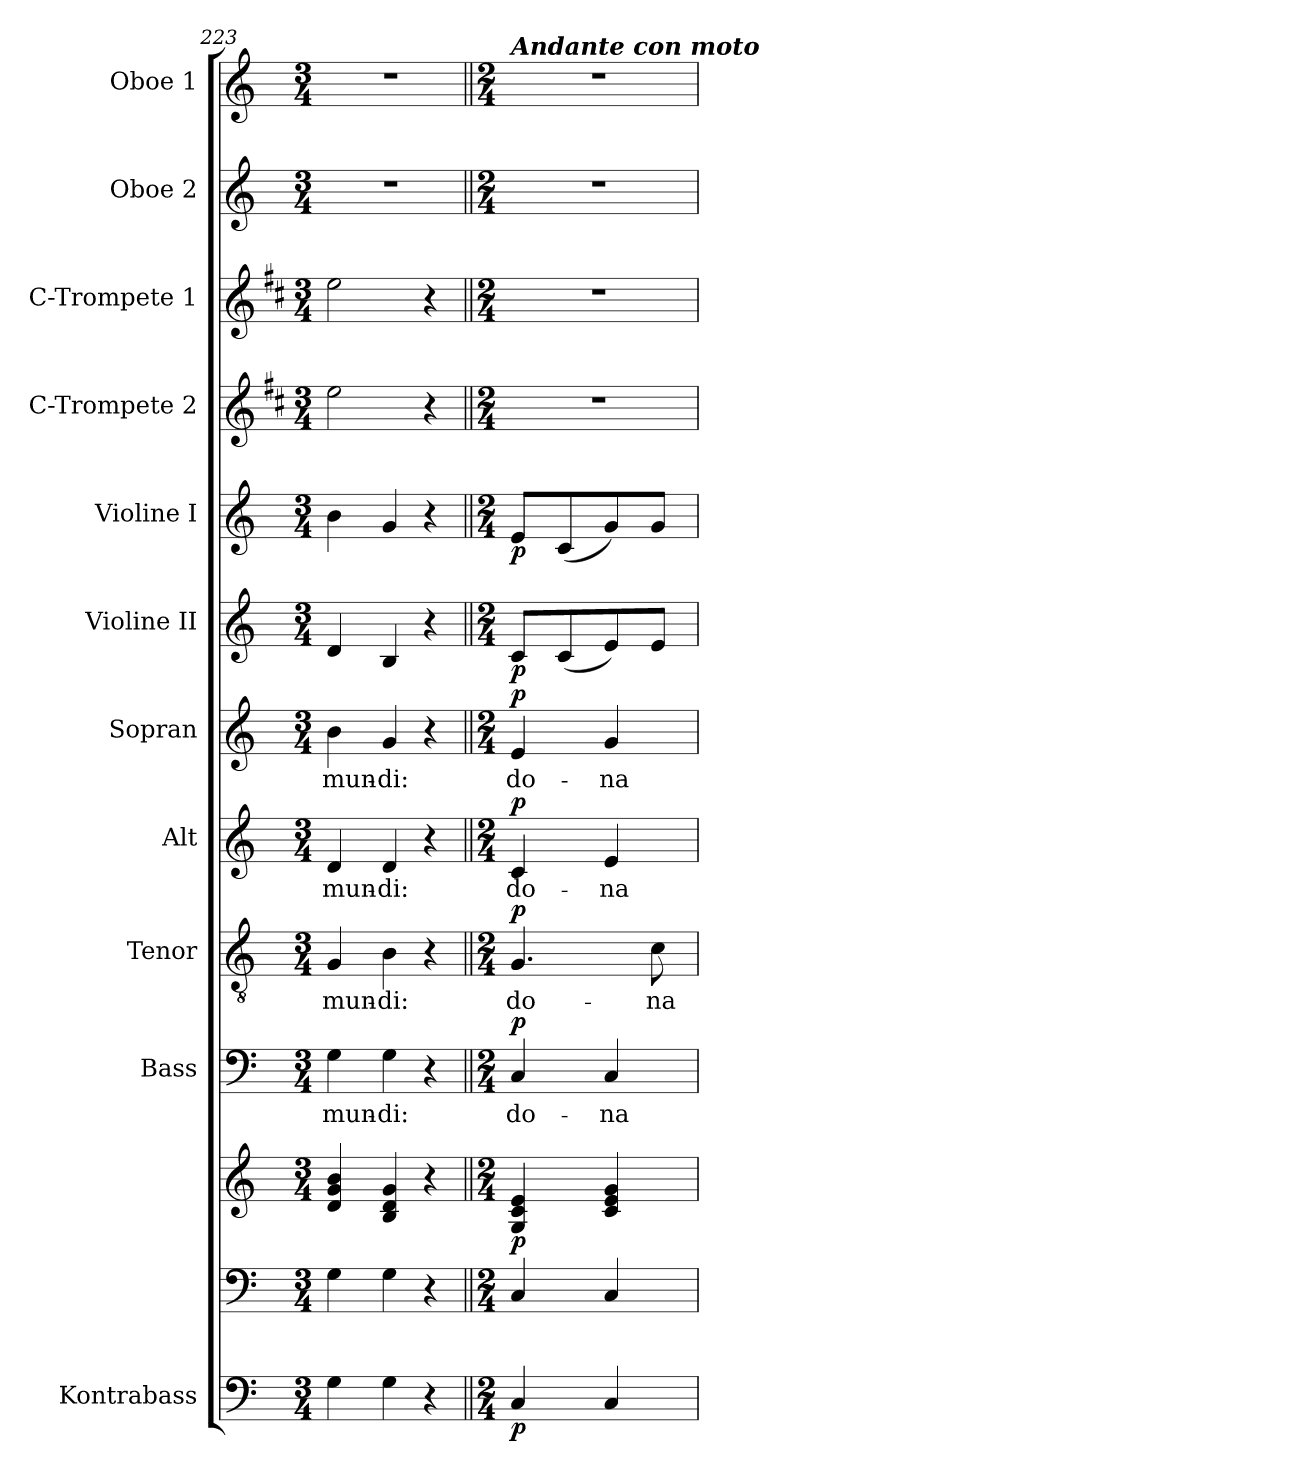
**kern	**dynam	**kern	**kern	**dynam	**kern	**text	**dynam	**kern	**text	**dynam	**kern	**text	**dynam	**kern	**text	**dynam	**kern	**dynam	**kern	**dynam	**kern	**kern	**kern	**kern
*part12	*part12	*part11	*part11	*part11	*part10	*part10	*part10	*part9	*part9	*part9	*part8	*part8	*part8	*part7	*part7	*part7	*part6	*part6	*part5	*part5	*part4	*part3	*part2	*part1
*staff13	*staff13	*staff12	*staff11	*staff11/12	*staff10	*staff10	*staff10	*staff9	*staff9	*staff9	*staff8	*staff8	*staff8	*staff7	*staff7	*staff7	*staff6	*staff6	*staff5	*staff5	*staff4	*staff3	*staff2	*staff1
*I"Kontrabass	*	*	*	*	*I"Bass	*	*	*I"Tenor	*	*	*I"Alt	*	*	*I"Sopran	*	*	*I"Violine II	*	*I"Violine I	*	*I"C-Trompete 2	*I"C-Trompete 1	*I"Oboe 2	*I"Oboe 1
*I'Kb.	*	*	*	*	*I'B.	*	*	*I'T.	*	*	*I'A.	*	*	*I'S.	*	*	*I'Vl. II	*	*I'Vl. I	*	*I'C Trp. 2	*I'C Trp. 1	*I'Ob. 2	*I'Ob. 1
*clefF4	*	*clefF4	*clefG2	*	*clefF4	*	*	*clefGv2	*	*	*clefG2	*	*	*clefG2	*	*	*clefG2	*	*clefG2	*	*clefG2	*clefG2	*clefG2	*clefG2
*ITrd7c12	*	*	*	*	*	*	*	*	*	*	*	*	*	*	*	*	*	*	*	*	*ITrd1c2	*ITrd1c2	*	*
*k[]	*	*k[]	*k[]	*	*k[]	*	*	*k[]	*	*	*k[]	*	*	*k[]	*	*	*k[]	*	*k[]	*	*k[]	*k[]	*k[]	*k[]
*C:	*	*C:	*C:	*	*C:	*	*	*C:	*	*	*C:	*	*	*C:	*	*	*C:	*	*C:	*	*C:	*C:	*C:	*C:
*M3/4	*	*M3/4	*M3/4	*	*M3/4	*	*	*M3/4	*	*	*M3/4	*	*	*M3/4	*	*	*M3/4	*	*M3/4	*	*M3/4	*M3/4	*M3/4	*M3/4
=223	=223	=223	=223	=223	=223	=223	=223	=223	=223	=223	=223	=223	=223	=223	=223	=223	=223	=223	=223	=223	=223	=223	=223	=223
!	!	!	!	!	!	!LO:LY:b	!	!	!LO:LY:b	!	!	!LO:LY:b	!	!	!LO:LY:b	!	!	!	!	!	!	!	!	!
4GG\	.	4G\	4d/ 4g/ 4b/	.	4G\	mun-	.	4G/	mun-	.	4d/	mun-	.	4b\	mun-	.	4d/	.	4b\	.	2dd\	2dd\	2.r	2.r
!	!	!	!	!	!	!LO:LY:b	!	!	!LO:LY:b	!	!	!LO:LY:b	!	!	!LO:LY:b	!	!	!	!	!	!	!	!	!
4GG\	.	4G\	4B/ 4d/ 4g/	.	4G\	-di:	.	4B\	-di:	.	4d/	-di:	.	4g/	-di:	.	4B/	.	4g/	.	.	.	.	.
4r	.	4r	4r	.	4r	.	.	4r	.	.	4r	.	.	4r	.	.	4r	.	4r	.	4r	4r	.	.
!!LO:PB:g=z
=224||	=224||	=224||	=224||	=224||	=224||	=224||	=224||	=224||	=224||	=224||	=224||	=224||	=224||	=224||	=224||	=224||	=224||	=224||	=224||	=224||	=224||	=224||	=224||	=224||
*M2/4	*	*M2/4	*M2/4	*	*M2/4	*	*	*M2/4	*	*	*M2/4	*	*	*M2/4	*	*	*M2/4	*	*M2/4	*	*M2/4	*M2/4	*M2/4	*M2/4
!	!	!	!	!	!	!	!	!	!	!	!	!	!	!	!	!	!	!	!	!	!	!	!	!LO:TX:a:Bi:t=Andante con moto
!	!LO:DY:b	!	!	!LO:DY:b	!	!LO:LY:b	!LO:DY:a	!	!LO:LY:b	!LO:DY:a	!	!LO:LY:b	!LO:DY:a	!	!LO:LY:b	!LO:DY:a	!	!LO:DY:b	!	!LO:DY:b	!	!	!	!
4CC/	p	4C/	4G/ 4c/ 4e/	p	4C/	do-	p	4.G/	do-	p	4c/	do-	p	4e/	do-	p	8c/L	p	8e/L	p	2r	2r	2r	2r
.	.	.	.	.	.	.	.	.	.	.	.	.	.	.	.	.	(<8c/	.	(<8c/	.	.	.	.	.
!	!	!	!	!	!	!LO:LY:b	!	!	!	!	!	!LO:LY:b	!	!	!LO:LY:b	!	!	!	!	!	!	!	!	!
4CC/	.	4C/	4c/ 4e/ 4g/	.	4C/	-na	.	.	.	.	4e/	-na	.	4g/	-na	.	8e/)	.	8g/)	.	.	.	.	.
!	!	!	!	!	!	!	!	!	!LO:LY:b	!	!	!	!	!	!	!	!	!	!	!	!	!	!	!
.	.	.	.	.	.	.	.	8c\	-na	.	.	.	.	.	.	.	8e/J	.	8g/J	.	.	.	.	.
=	=	=	=	=	=	=	=	=	=	=	=	=	=	=	=	=	=	=	=	=	=	=	=	=
*-	*-	*-	*-	*-	*-	*-	*-	*-	*-	*-	*-	*-	*-	*-	*-	*-	*-	*-	*-	*-	*-	*-	*-	*-
